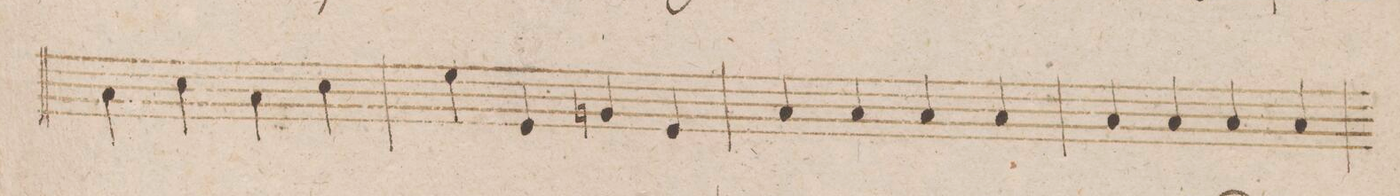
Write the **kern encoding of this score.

**kern	**dynam
*I"Fagotto Imo	*
*clefF4	*
*k[b-]	*
*met(c|)	*
*M2/2	*
4C\	.
4E\	.
4C\	.
4E\	.
=37	=37
4G\	.
4GG/	.
4BBn/	.
4GG/	.
=38	=38
4C/	.
4C/	.
4C/	.
4C/	.
=39	=39
4C/	.
4C/	.
4C/	.
4C/	.
=40	=40
*-	*-
